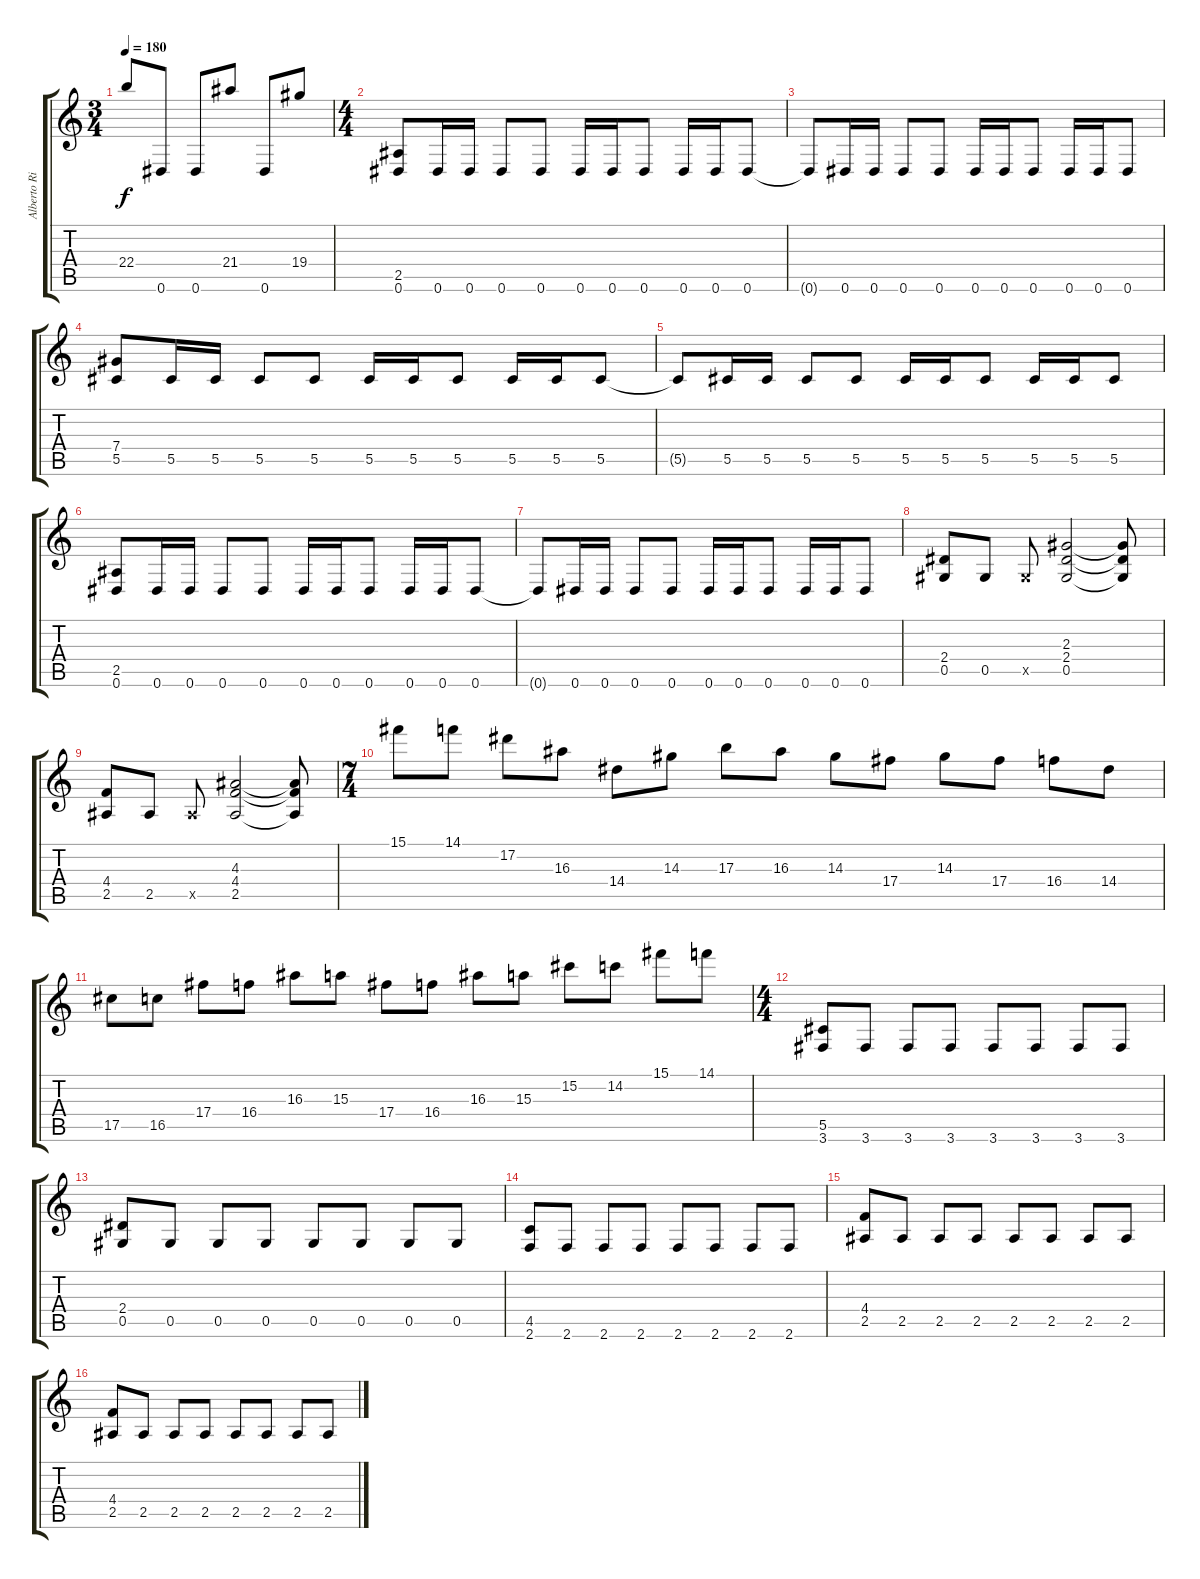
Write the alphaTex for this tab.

\track ("Alberto Rionda" "Alberto Ri") {instrument distortionguitar}
\staff {score tabs}
\tuning (Eb4 Bb3 Gb3 Db3 Ab2 Eb2) {hide}
\ts (3 4)
\tempo 180
\clef g2
\ks c
22.4.8{dy f} 0.6.8 0.6.8 21.4.8 0.6.8 19.4.8 |
\ts (4 4)
(2.5 0.6).8 0.6.16 0.6.16 0.6.8 0.6.8 0.6.16 0.6.16 0.6.8 0.6.16 0.6.16 0.6.8 |
0.6{t}.8 0.6.16 0.6.16 0.6.8 0.6.8 0.6.16 0.6.16 0.6.8 0.6.16 0.6.16 0.6.8 |
(7.4 5.5).8 5.5.16 5.5.16 5.5.8 5.5.8 5.5.16 5.5.16 5.5.8 5.5.16 5.5.16 5.5.8 |
5.5{t}.8 5.5.16 5.5.16 5.5.8 5.5.8 5.5.16 5.5.16 5.5.8 5.5.16 5.5.16 5.5.8 |
(2.5 0.6).8 0.6.16 0.6.16 0.6.8 0.6.8 0.6.16 0.6.16 0.6.8 0.6.16 0.6.16 0.6.8 |
0.6{t}.8 0.6.16 0.6.16 0.6.8 0.6.8 0.6.16 0.6.16 0.6.8 0.6.16 0.6.16 0.6.8 |
(2.4 0.5).8 0.5.8 0.5{x}.8 (2.3 2.4 0.5).2 (2.3{t} 2.4{t} 0.5{t}).8 |
(4.4 2.5).8 2.5.8 2.5{x}.8 (4.3 4.4 2.5).2 (4.3{t} 4.4{t} 2.5{t}).8 |
\ts (7 4)
15.1.8 14.1.8 17.2.8 16.3.8 14.4.8 14.3.8 17.3.8 16.3.8 14.3.8 17.4.8 14.3.8 17.4.8 16.4.8 14.4.8 |
17.5.8 16.5.8 17.4.8 16.4.8 16.3.8 15.3.8 17.4.8 16.4.8 16.3.8 15.3.8 15.2.8 14.2.8 15.1.8 14.1.8 |
\ts (4 4)
(5.5 3.6).8 3.6.8 3.6.8 3.6.8 3.6.8 3.6.8 3.6.8 3.6.8 |
(2.4 0.5).8 0.5.8 0.5.8 0.5.8 0.5.8 0.5.8 0.5.8 0.5.8 |
(4.5 2.6).8 2.6.8 2.6.8 2.6.8 2.6.8 2.6.8 2.6.8 2.6.8 |
(4.4 2.5).8 2.5.8 2.5.8 2.5.8 2.5.8 2.5.8 2.5.8 2.5.8 |
(4.4 2.5).8 2.5.8 2.5.8 2.5.8 2.5.8 2.5.8 2.5.8 2.5.8
